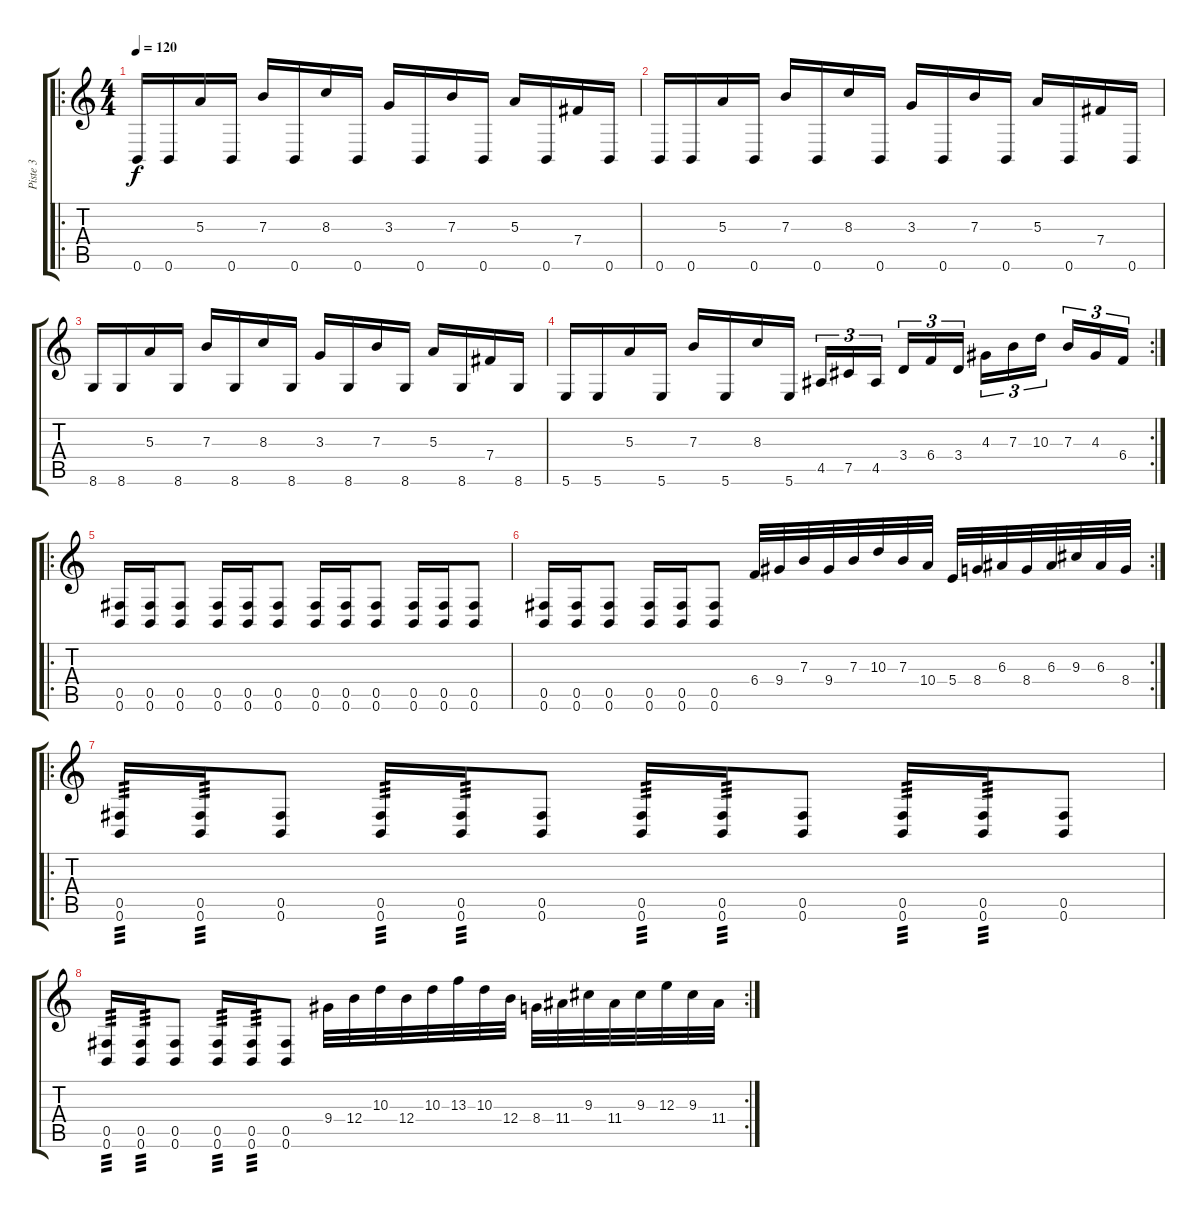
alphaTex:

\track ("Piste 3" "Piste 3") {instrument distortionguitar}
\staff {score tabs}
\tuning (Db4 Ab3 E3 B2 Gb2 B1) {hide}
\ro
\ts (4 4)
\tempo 120
\clef g2
\ks c
0.6.16{dy f} 0.6.16 5.3.16 0.6.16 7.3.16 0.6.16 8.3.16 0.6.16 3.3.16 0.6.16 7.3.16 0.6.16 5.3.16 0.6.16 7.4.16 0.6.16 |
0.6.16 0.6.16 5.3.16 0.6.16 7.3.16 0.6.16 8.3.16 0.6.16 3.3.16 0.6.16 7.3.16 0.6.16 5.3.16 0.6.16 7.4.16 0.6.16 |
8.6.16 8.6.16 5.3.16 8.6.16 7.3.16 8.6.16 8.3.16 8.6.16 3.3.16 8.6.16 7.3.16 8.6.16 5.3.16 8.6.16 7.4.16 8.6.16 |
\rc 2
5.6.16 5.6.16 5.3.16 5.6.16 7.3.16 5.6.16 8.3.16 5.6.16 4.5.16{tu (3 2)} 7.5.16{tu (3 2)} 4.5.16{tu (3 2) beam splitsecondary} 3.4.16{tu (3 2)} 6.4.16{tu (3 2)} 3.4.16{tu (3 2)} 4.3.16{tu (3 2)} 7.3.16{tu (3 2)} 10.3.16{tu (3 2) beam splitsecondary} 7.3.16{tu (3 2)} 4.3.16{tu (3 2)} 6.4.16{tu (3 2)} |
\ro
(0.5 0.6).16 (0.5 0.6).16 (0.5 0.6).8 (0.5 0.6).16 (0.5 0.6).16 (0.5 0.6).8 (0.5 0.6).16 (0.5 0.6).16 (0.5 0.6).8 (0.5 0.6).16 (0.5 0.6).16 (0.5 0.6).8 |
\rc 2
(0.5 0.6).16 (0.5 0.6).16 (0.5 0.6).8 (0.5 0.6).16 (0.5 0.6).16 (0.5 0.6).8 6.4.32 9.4.32 7.3.32 9.4.32 7.3.32 10.3.32 7.3.32 10.4.32 5.4.32 8.4.32 6.3.32 8.4.32 6.3.32 9.3.32 6.3.32 8.4.32 |
\ro
(0.5 0.6).16{tp 3} (0.5 0.6).16{tp 3} (0.5 0.6).8 (0.5 0.6).16{tp 3} (0.5 0.6).16{tp 3} (0.5 0.6).8 (0.5 0.6).16{tp 3} (0.5 0.6).16{tp 3} (0.5 0.6).8 (0.5 0.6).16{tp 3} (0.5 0.6).16{tp 3} (0.5 0.6).8 |
\rc 2
(0.5 0.6).16{tp 3} (0.5 0.6).16{tp 3} (0.5 0.6).8 (0.5 0.6).16{tp 3} (0.5 0.6).16{tp 3} (0.5 0.6).8 9.4.32 12.4.32 10.3.32 12.4.32 10.3.32 13.3.32 10.3.32 12.4.32 8.4.32 11.4.32 9.3.32 11.4.32 9.3.32 12.3.32 9.3.32 11.4.32
